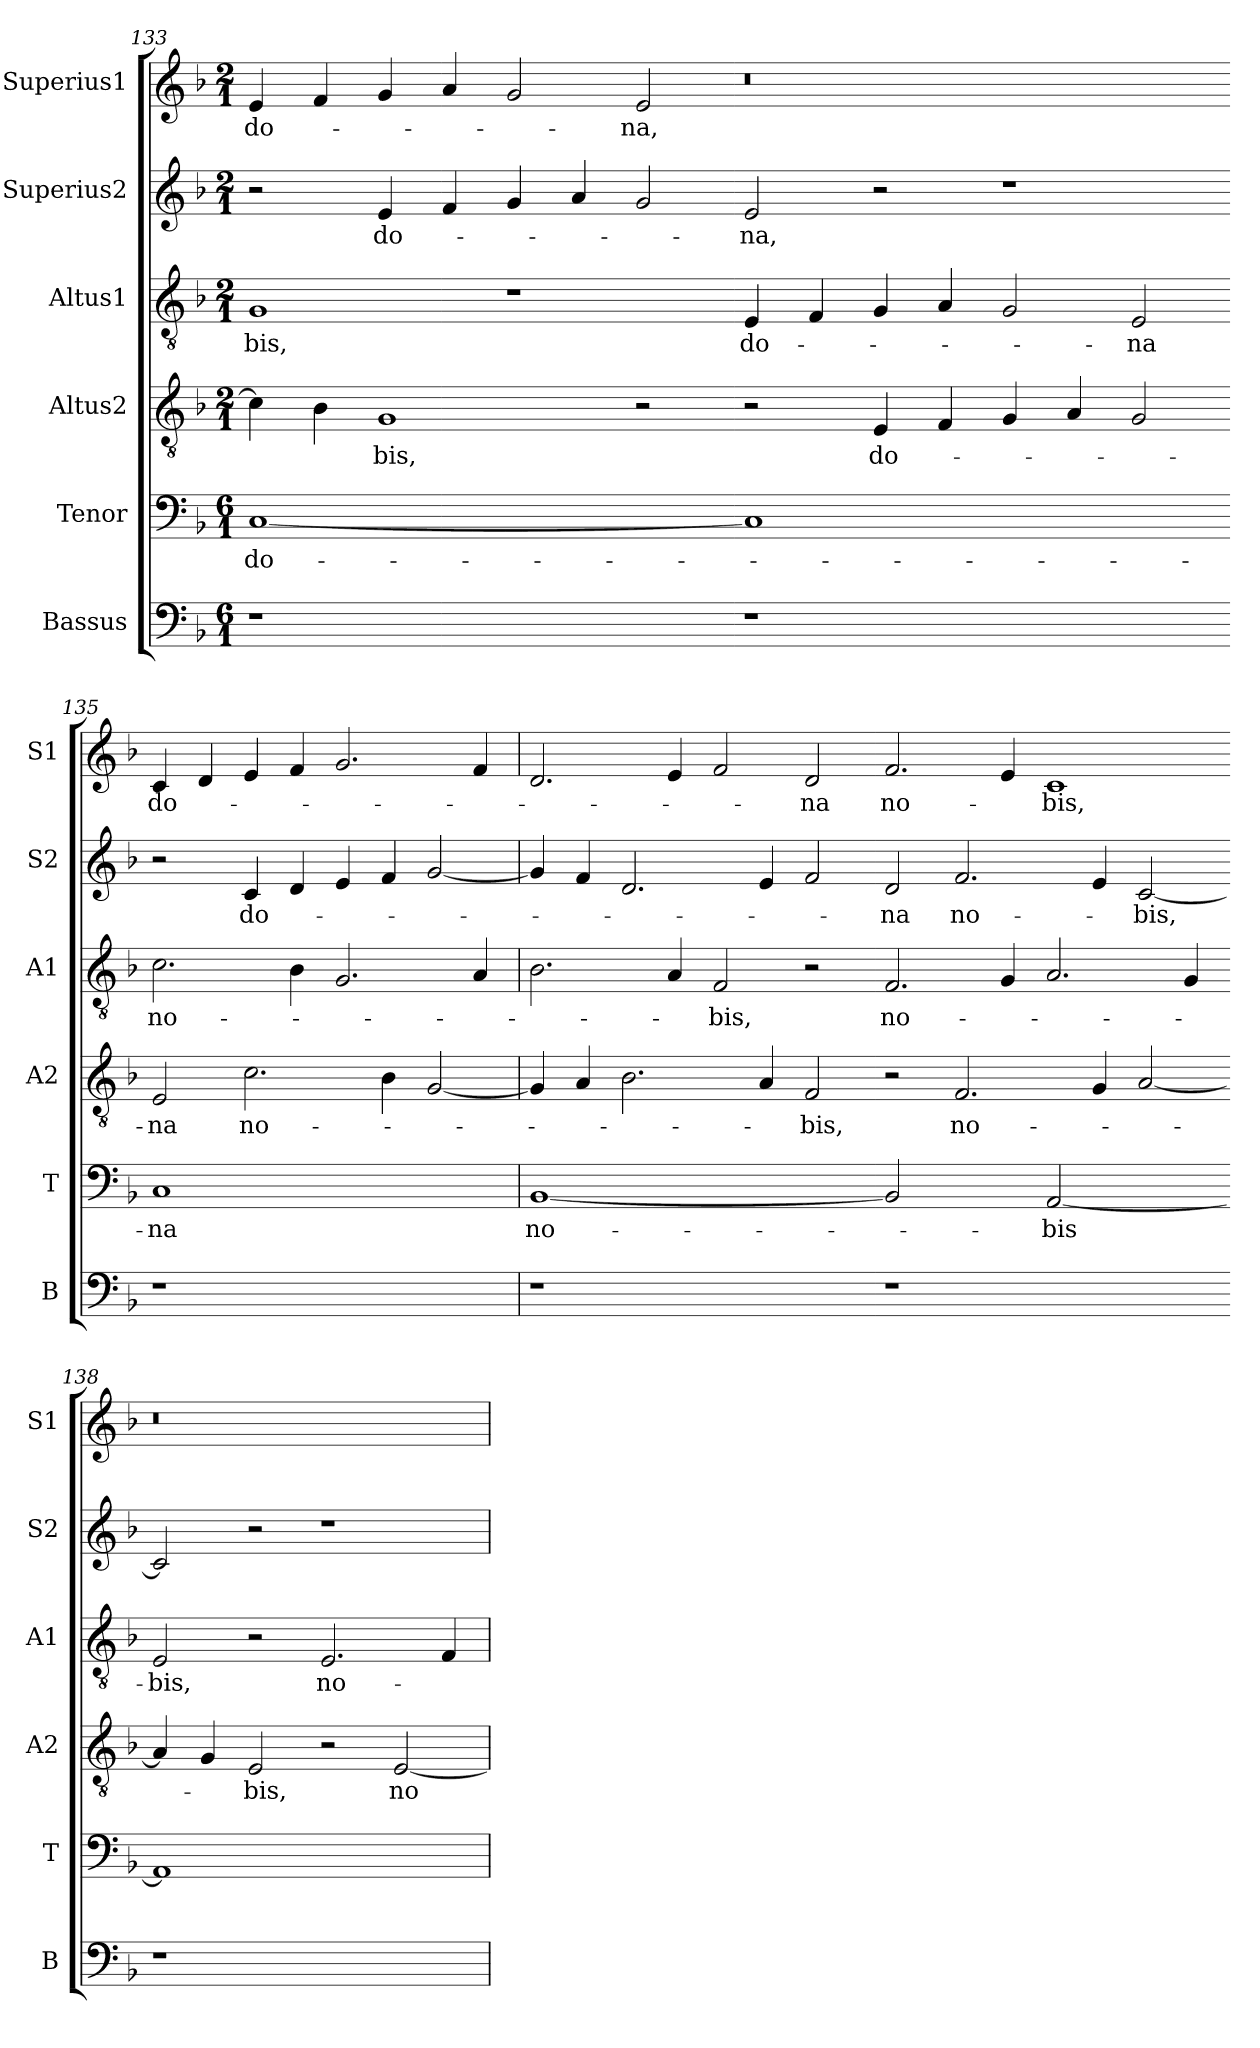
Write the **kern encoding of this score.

**kern	**kern	**text	**kern	**text	**kern	**text	**kern	**text	**kern	**text
*part6	*part5	*part5	*part4	*part4	*part3	*part3	*part2	*part2	*part1	*part1
*staff6	*staff5	*staff5	*staff4	*staff4	*staff3	*staff3	*staff2	*staff2	*staff1	*staff1
*I"Bassus	*I"Tenor	*	*I"Altus2	*	*I"Altus1	*	*I"Superius2	*	*I"Superius1	*
*I'B	*I'T	*	*I'A2	*	*I'A1	*	*I'S2	*	*I'S1	*
*clefF4	*clefF4	*	*clefGv2	*	*clefGv2	*	*clefG2	*	*clefG2	*
*k[b-]	*k[b-]	*	*k[b-]	*	*k[b-]	*	*k[b-]	*	*k[b-]	*
*M6/1	*M6/1	*	*M2/1	*	*M2/1	*	*M2/1	*	*M2/1	*
=133	=133	=133	=133	=133	=133	=133	=133	=133	=133	=133
!LO:N:vis=1	!LO:N:vis=1	!	!	!	!	!	!	!	!	!
0r	[0C	do-	4c\]	.	1G	-bis,	2r	.	4e/	do-
.	.	.	4B-\	.	.	.	.	.	4f/	.
.	.	.	1G	-bis,	.	.	4e/	do-	4g/	.
.	.	.	.	.	.	.	4f/	.	4a/	.
.	.	.	.	.	1r	.	4g/	.	2g/	.
.	.	.	.	.	.	.	4a/	.	.	.
.	.	.	2r	.	.	.	2g/	.	2e/	-na,
=134-	=134-	=134-	=134-	=134-	=134-	=134-	=134-	=134-	=134-	=134-
!LO:N:vis=1	!LO:N:vis=1	!	!	!	!	!	!	!	!	!
0r	0C]	.	2r	.	4E/	do-	2e/	-na,	0r	.
.	.	.	.	.	4F/	.	.	.	.	.
.	.	.	4E/	do-	4G/	.	2r	.	.	.
.	.	.	4F/	.	4A/	.	.	.	.	.
.	.	.	4G/	.	2G/	.	1r	.	.	.
.	.	.	4A/	.	.	.	.	.	.	.
.	.	.	2G/	.	2E/	-na	.	.	.	.
=135-	=135-	=135-	=135-	=135-	=135-	=135-	=135-	=135-	=135-	=135-
!LO:N:vis=1	!LO:N:vis=1	!	!	!	!	!	!	!	!	!
0r	0C	-na	2E/	-na	2.c\	no-	2r	.	4c/	do-
.	.	.	.	.	.	.	.	.	4d/	.
.	.	.	2.c\	no-	.	.	4c/	do-	4e/	.
.	.	.	.	.	4B-\	.	4d/	.	4f/	.
.	.	.	.	.	2.G/	.	4e/	.	2.g/	.
.	.	.	4B-\	.	.	.	4f/	.	.	.
.	.	.	[2G/	.	.	.	[2g/	.	.	.
.	.	.	.	.	4A/	.	.	.	4f/	.
=136	=136	=136	=136	=136	=136	=136	=136	=136	=136	=136
!LO:N:vis=1	!LO:N:vis=1	!	!	!	!	!	!	!	!	!
0r	[0BB-	no-	4G/]	.	2.B-\	.	4g/]	.	2.d/	.
.	.	.	4A/	.	.	.	4f/	.	.	.
.	.	.	2.B-\	.	.	.	2.d/	.	.	.
.	.	.	.	.	4A/	.	.	.	4e/	.
.	.	.	.	.	2F/	-bis,	.	.	2f/	.
.	.	.	4A/	.	.	.	4e/	.	.	.
.	.	.	2F/	-bis,	2r	.	2f/	.	2d/	-na
=137-	=137-	=137-	=137-	=137-	=137-	=137-	=137-	=137-	=137-	=137-
!LO:N:vis=1	!LO:N:vis=2	!	!	!	!	!	!	!	!	!
0r	1BB-]	.	2r	.	2.F/	no-	2d/	-na	2.f/	no-
.	.	.	2.F/	no-	.	.	2.f/	no-	.	.
.	.	.	.	.	4G/	.	.	.	4e/	.
!	!LO:N:vis=2	!	!	!	!	!	!	!	!	!
.	[1AA	-bis	.	.	2.A/	.	.	.	1c	-bis,
.	.	.	4G/	.	.	.	4e/	.	.	.
.	.	.	[2A/	.	.	.	[2c/	-bis,	.	.
.	.	.	.	.	4G/	.	.	.	.	.
=138-	=138-	=138-	=138-	=138-	=138-	=138-	=138-	=138-	=138-	=138-
!LO:N:vis=1	!LO:N:vis=1	!	!	!	!	!	!	!	!	!
0r	0AA]	.	4A/]	.	2E/	-bis,	2c/]	.	0r	.
.	.	.	4G/	.	.	.	.	.	.	.
.	.	.	2E/	-bis,	2r	.	2r	.	.	.
.	.	.	2r	.	2.E/	no-	1r	.	.	.
.	.	.	[2E/	no-	.	.	.	.	.	.
.	.	.	.	.	4F/	.	.	.	.	.
=	=	=	=	=	=	=	=	=	=	=
*-	*-	*-	*-	*-	*-	*-	*-	*-	*-	*-
